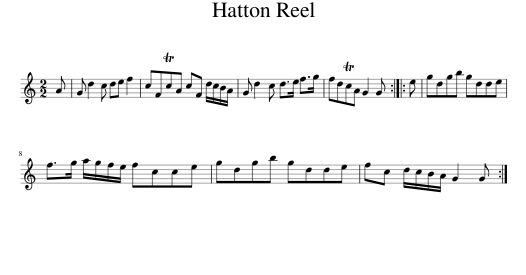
X:1
L:1/8
M:2/2
I:linebreak $
K:C
V:1 treble
V:1
 A | G d2 c de f2 | cFTcA cF d/c/B/A/ | G d2 c d>e f>g | fdTcA G2 G :: %5
 e | gdgb gdde |$ f>g a/g/f/e/ fcce | gdgb gdde | fc d/c/B/A/ G2 G :| %10
